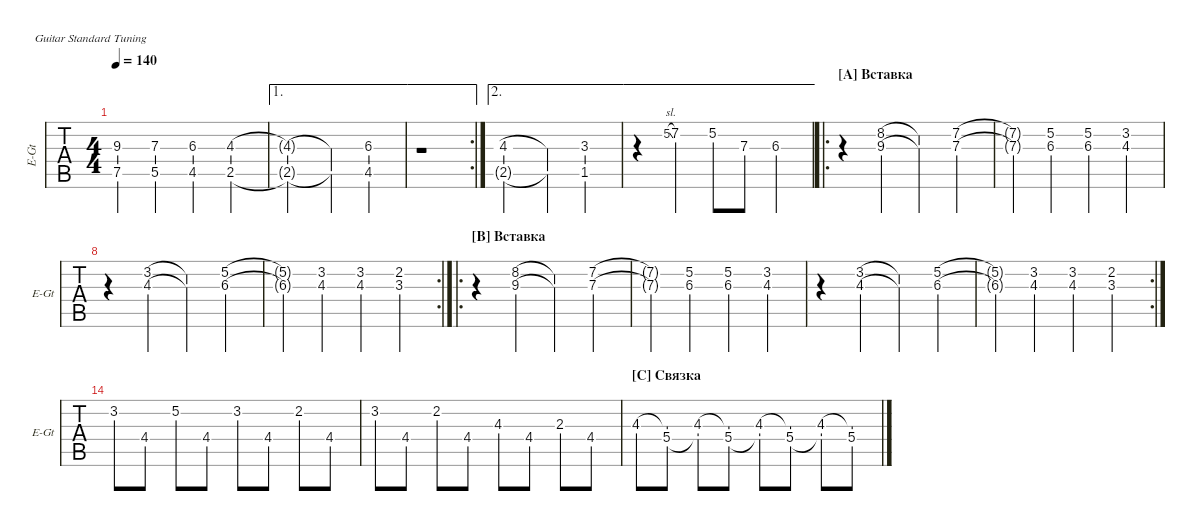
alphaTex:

\defaultSystemsLayout 4
\hideDynamics
\bracketExtendMode groupsimilarinstruments
\singleTrackTrackNamePolicy allsystems
\multiTrackTrackNamePolicy allsystems
\otherSystemsTrackNameOrientation horizontal
\defaultBarNumberDisplay FirstOfSystem
\track ("Electric Guitar" "E-Gt") {instrument electricguitarclean}
\staff {tabs}
\tuning (E4 B3 G3 D3 A2 E2)
\ts (4 4)
\tempo 140
\clef g2
\scale
0.0791899
\ks bminor
(9.3{t} 7.5{t}).4{dy mf} (5.5 7.3).4 (4.5 6.3).4 (2.5 4.3).4 |
\ae 1
\scale
0.0773678 (2.5{t} 4.3{t}).2 (2.5{t} 4.3{t}).4 (4.5 6.3).4 |
\ae 1
\rc 2
\scale
0.0499475 r.1 |
\ae 2
\scale
0.0737285 (2.5{g} 4.3).2 (2.5{t} 4.3{t}).4 (1.5 3.3).4 |
\ae 2
\scale
0.13356 r.4 5.2{sl}.8{gr} 7.2.4 5.2.8 7.3.8 6.3.4 |
\ro
\section ("A" "Вставка")
r.4 (8.2 9.3).4 (8.2{t} 9.3{t}).4 (7.2 7.3).4 |
(7.2{t} 7.3{t}).4 (5.2{st} 6.3{st}).4 (5.2 6.3).4 (3.2 4.3).4 |
r.4 (3.2 4.3).4 (3.2{t} 4.3{t}).4 (5.2 6.3).4 |
\rc 2
(5.2{t} 6.3{t}).4 (3.2{st} 4.3{st}).4 (3.2 4.3).4 (3.3 2.2).4 |
\ro
\section ("B" "Вставка")
r.4 (8.2 9.3).4 (8.2{t} 9.3{t}).4 (7.2 7.3).4 |
(7.2{t} 7.3{t}).4 (5.2{st} 6.3{st}).4 (5.2 6.3).4 (3.2 4.3).4 |
r.4 (3.2 4.3).4 (3.2{t} 4.3{t}).4 (5.2 6.3).4 |
\rc 2
(5.2{t} 6.3{t}).4 (3.2{st} 4.3{st}).4 (3.2 4.3).4 (3.3 2.2).4 |
3.2.8 4.4.8 5.2.8 4.4.8 3.2.8 4.4.8 2.2.8 4.4.8 |
3.2.8 4.4.8 2.2.8 4.4.8 4.3.8 4.4.8 2.3.8 4.4.8 |
\section ("C" "Связка")
4.3.8 (5.4 4.3{t}).8 (5.4{t} 4.3).8 (5.4 4.3{t}).8 (5.4{t} 4.3).8 (5.4 4.3{t}).8 (5.4{t} 4.3).8 (5.4 4.3{t}).8
